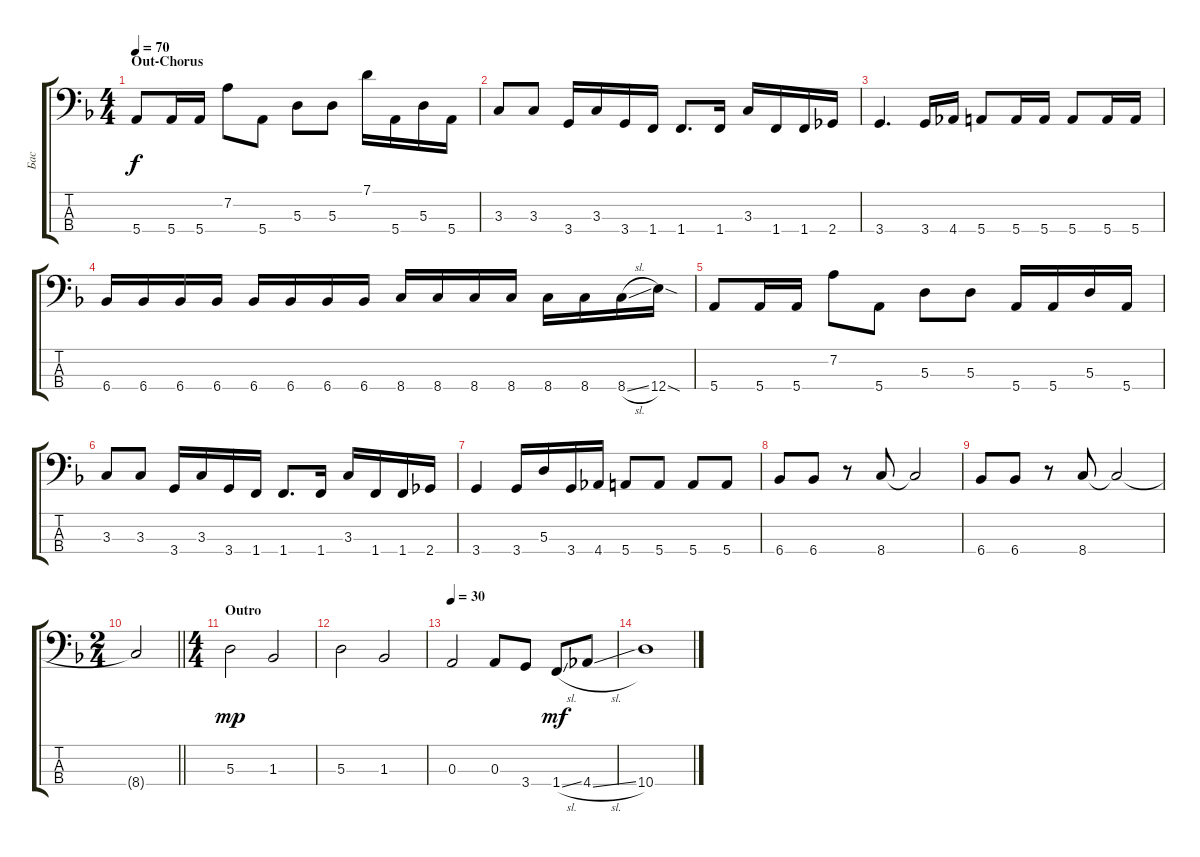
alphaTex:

\track ("Бас" "Бас") {instrument electricbassfinger}
\staff {score tabs}
\tuning (G2 D2 A1 E1) {hide}
\ts (4 4)
\section ("" "Out-Chorus")
\tempo 70
\clef f4
\ks dminor
5.4.8{dy f} 5.4.16 5.4.16 7.2.8 5.4.8 5.3.8 5.3.8 7.1.16 5.4.16 5.3.16 5.4.16 |
3.3.8 3.3.8 3.4.16 3.3.16 3.4.16 1.4.16 1.4.8{d} 1.4.16 3.3.16 1.4.16 1.4.16 2.4.16 |
3.4.4{d} 3.4.16 4.4.16 5.4.8 5.4.16 5.4.16 5.4.8 5.4.16 5.4.16 |
6.4.16 6.4.16 6.4.16 6.4.16 6.4.16 6.4.16 6.4.16 6.4.16 8.4.16 8.4.16 8.4.16 8.4.16 8.4.16 8.4.16 8.4{sl}.16 12.4{sod}.16 |
5.4.8 5.4.16 5.4.16 7.2.8 5.4.8 5.3.8 5.3.8 5.4.16 5.4.16 5.3.16 5.4.16 |
3.3.8 3.3.8 3.4.16 3.3.16 3.4.16 1.4.16 1.4.8{d} 1.4.16 3.3.16 1.4.16 1.4.16 2.4.16 |
3.4.4 3.4.16 5.3.16 3.4.16 4.4.16 5.4.8 5.4.8 5.4.8 5.4.8 |
6.4.8 6.4.8 r.8 8.4.8 8.4{t}.2 |
6.4.8 6.4.8 r.8 8.4.8 8.4{t}.2 |
\ts (2 4)
\barLineRight lightlight
8.4{t}.2 |
\ts (4 4)
\section ("" "Outro")
5.3.2{dy mp} 1.3.2 |
5.3.2 1.3.2 |
\tempo 30
0.3.2 0.3.8 3.4.8 1.4{sl}.8{dy mf} 4.4{sl}.8 |
10.4.1
